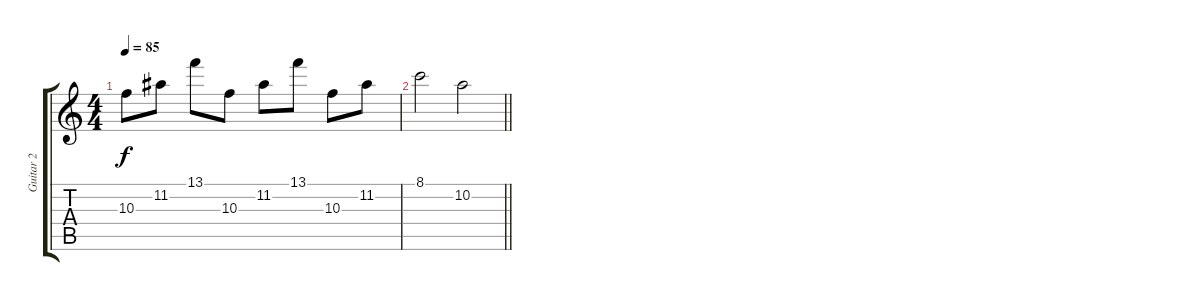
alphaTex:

\track ("Guitar 2" "Guitar 2") {instrument overdrivenguitar}
\staff {score tabs}
\tuning (E4 B3 G3 D3 A2 E2) {hide}
\ts (4 4)
\tempo 85
\clef g2
\ks c
10.3.8{dy f} 11.2.8 13.1.8 10.3.8 11.2.8 13.1.8 10.3.8 11.2.8 |
\barLineRight lightlight
8.1.2 10.2.2
